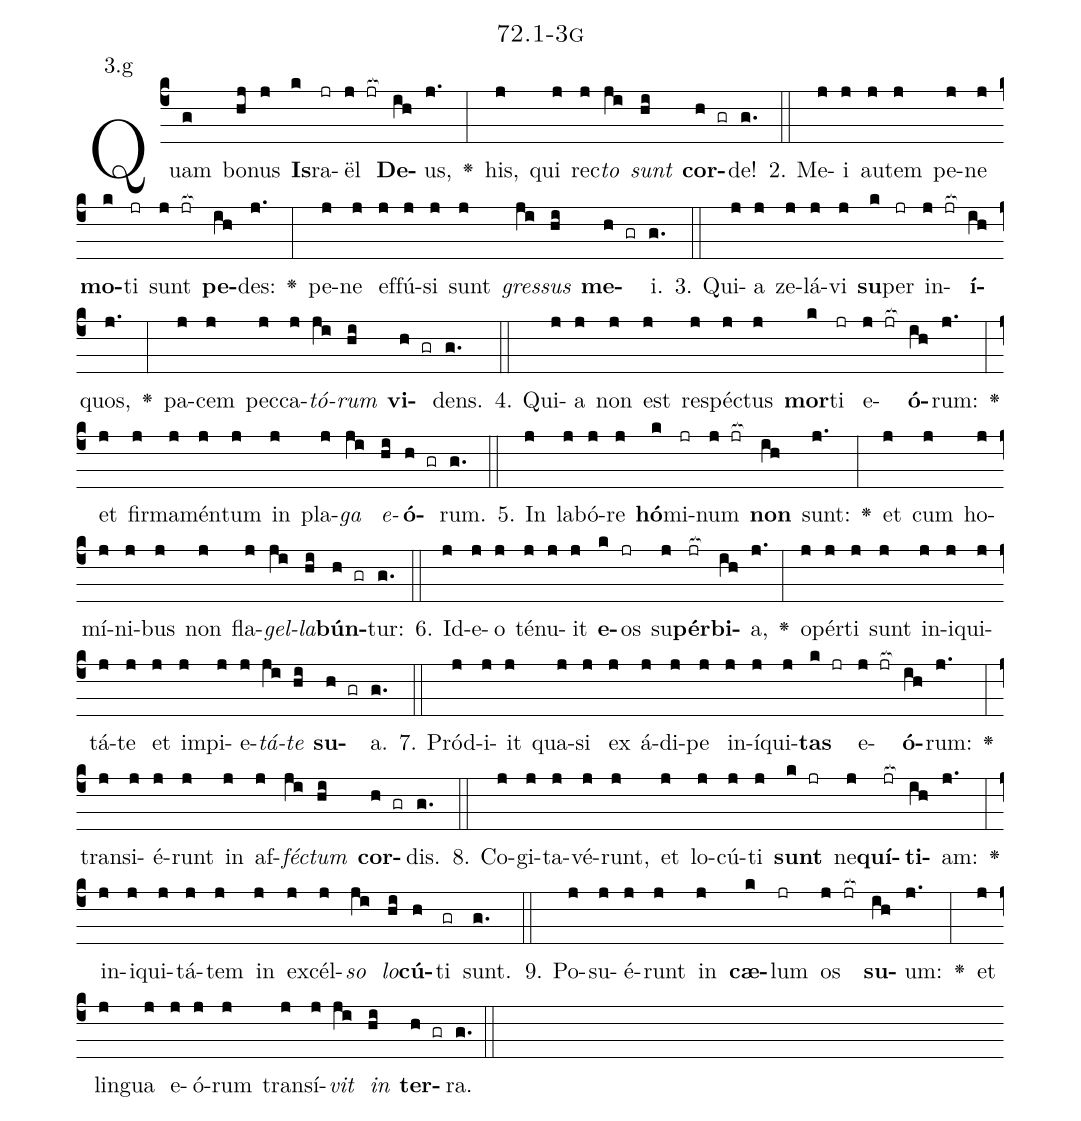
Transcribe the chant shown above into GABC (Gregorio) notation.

name: 72.1-3g;
annotation: 3.g;
%%
(c4)Quam(g) bo(hj)nus(j) <b>Is</b>(k)ra(jr)ël(j jr[ocb:1{]) <b>De</b>(ih[ocb:0}])us,(j.) <v>\greheightstar</v>(:) his,(j) qui(j) rec(j)<i>to</i>(ji) <i>sunt</i>(hi) <b>cor</b>(h gr)de!(g.) (::)
2. Me(j)i(j) au(j)tem(j) pe(j)ne(j) <b>mo</b>(k)ti(jr) sunt(j jr[ocb:1{]) <b>pe</b>(ih[ocb:0}])des:(j.) <v>\greheightstar</v>(:) pe(j)ne(j) ef(j)fú(j)si(j) sunt(j) <i>gres</i>(ji)<i>sus</i>(hi) <b>me</b>(h gr)i.(g.) (::)
3. Qui(j)a(j) ze(j)lá(j)vi(j) <b>su</b>(k)per(jr) in(j jr[ocb:1{])<b>í</b>(ih[ocb:0}])quos,(j.) <v>\greheightstar</v>(:) pa(j)cem(j) pec(j)ca(j)<i>tó</i>(ji)<i>rum</i>(hi) <b>vi</b>(h gr)dens.(g.) (::)
4. Qui(j)a(j) non(j) est(j) re(j)spéc(j)tus(j) <b>mor</b>(k)ti(jr) e(j jr[ocb:1{])<b>ó</b>(ih[ocb:0}])rum:(j.) <v>\greheightstar</v>(:) et(j) fir(j)ma(j)mén(j)tum(j) in(j) pla(j)<i>ga</i>(ji) <i>e</i>(hi)<b>ó</b>(h gr)rum.(g.) (::)
5. In(j) la(j)bó(j)re(j) <b>hó</b>(k)mi(jr)num(j jr[ocb:1{]) <b>non</b>(ih[ocb:0}]) sunt:(j.) <v>\greheightstar</v>(:) et(j) cum(j) ho(j)mí(j)ni(j)bus(j) non(j) fla(j)<i>gel</i>(ji)<i>la</i>(hi)<b>bún</b>(h gr)tur:(g.) (::)
6. Id(j)e(j)o(j) té(j)nu(j)it(j) <b>e</b>(k)os(jr) su(j)<b>pér</b>(jr[ocb:1{])<b>bi</b>(ih[ocb:0}])a,(j.) <v>\greheightstar</v>(:) o(j)pér(j)ti(j) sunt(j) in(j)i(j)qui(j)tá(j)te(j) et(j) im(j)pi(j)e(j)<i>tá</i>(ji)<i>te</i>(hi) <b>su</b>(h gr)a.(g.) (::)
7. Pród(j)i(j)it(j) qua(j)si(j) ex(j) á(j)di(j)pe(j) in(j)í(j)qui(j)<b>tas</b>(k jr) e(j jr[ocb:1{])<b>ó</b>(ih[ocb:0}])rum:(j.) <v>\greheightstar</v>(:) trans(j)i(j)é(j)runt(j) in(j) af(j)<i>féc</i>(ji)<i>tum</i>(hi) <b>cor</b>(h gr)dis.(g.) (::)
8. Co(j)gi(j)ta(j)vé(j)runt,(j) et(j) lo(j)cú(j)ti(j) <b>sunt</b>(k jr) ne(j)<b>quí</b>(jr[ocb:1{])<b>ti</b>(ih[ocb:0}])am:(j.) <v>\greheightstar</v>(:) in(j)i(j)qui(j)tá(j)tem(j) in(j) ex(j)cél(j)<i>so</i>(ji) <i>lo</i>(hi)<b>cú</b>(h)ti(gr) sunt.(g.) (::)
9. Po(j)su(j)é(j)runt(j) in(j) <b>cæ</b>(k)lum(jr) os(j jr[ocb:1{]) <b>su</b>(ih[ocb:0}])um:(j.) <v>\greheightstar</v>(:) et(j) lin(j)gua(j) e(j)ó(j)rum(j) trans(j)í(j)<i>vit</i>(ji) <i>in</i>(hi) <b>ter</b>(h gr)ra.(g.) (::)
